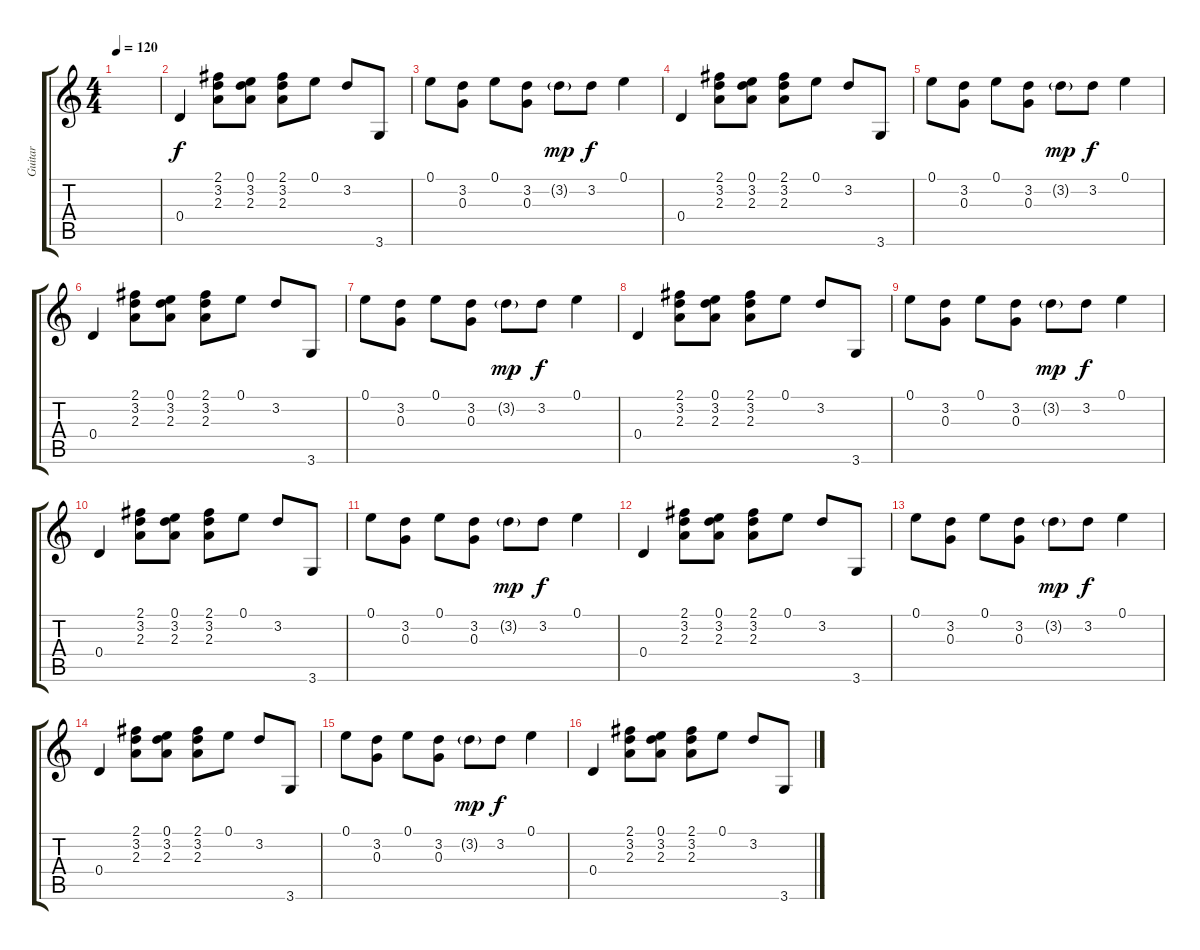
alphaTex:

\track ("Guitar" "Guitar") {instrument acousticguitarsteel}
\staff {score tabs}
\tuning (E4 B3 G3 D3 A2 E2) {hide}
\ts (4 4)
\tempo 120
\clef g2
\ks c
|
0.4.4 (2.1 3.2 2.3).8 (0.1 3.2 2.3).8 (2.1 3.2 2.3).8 0.1.8 3.2.8 3.6.8 |
0.1.8 (3.2 0.3).8 0.1.8 (3.2 0.3).8 3.2{g}.8{dy mp} 3.2.8{dy f} 0.1.4 |
0.4.4 (2.1 3.2 2.3).8 (0.1 3.2 2.3).8 (2.1 3.2 2.3).8 0.1.8 3.2.8 3.6.8 |
0.1.8 (3.2 0.3).8 0.1.8 (3.2 0.3).8 3.2{g}.8{dy mp} 3.2.8{dy f} 0.1.4 |
0.4.4 (2.1 3.2 2.3).8 (0.1 3.2 2.3).8 (2.1 3.2 2.3).8 0.1.8 3.2.8 3.6.8 |
0.1.8 (3.2 0.3).8 0.1.8 (3.2 0.3).8 3.2{g}.8{dy mp} 3.2.8{dy f} 0.1.4 |
0.4.4 (2.1 3.2 2.3).8 (0.1 3.2 2.3).8 (2.1 3.2 2.3).8 0.1.8 3.2.8 3.6.8 |
0.1.8 (3.2 0.3).8 0.1.8 (3.2 0.3).8 3.2{g}.8{dy mp} 3.2.8{dy f} 0.1.4 |
0.4.4 (2.1 3.2 2.3).8 (0.1 3.2 2.3).8 (2.1 3.2 2.3).8 0.1.8 3.2.8 3.6.8 |
0.1.8 (3.2 0.3).8 0.1.8 (3.2 0.3).8 3.2{g}.8{dy mp} 3.2.8{dy f} 0.1.4 |
0.4.4 (2.1 3.2 2.3).8 (0.1 3.2 2.3).8 (2.1 3.2 2.3).8 0.1.8 3.2.8 3.6.8 |
0.1.8 (3.2 0.3).8 0.1.8 (3.2 0.3).8 3.2{g}.8{dy mp} 3.2.8{dy f} 0.1.4 |
0.4.4 (2.1 3.2 2.3).8 (0.1 3.2 2.3).8 (2.1 3.2 2.3).8 0.1.8 3.2.8 3.6.8 |
0.1.8 (3.2 0.3).8 0.1.8 (3.2 0.3).8 3.2{g}.8{dy mp} 3.2.8{dy f} 0.1.4 |
0.4.4 (2.1 3.2 2.3).8 (0.1 3.2 2.3).8 (2.1 3.2 2.3).8 0.1.8 3.2.8 3.6.8
